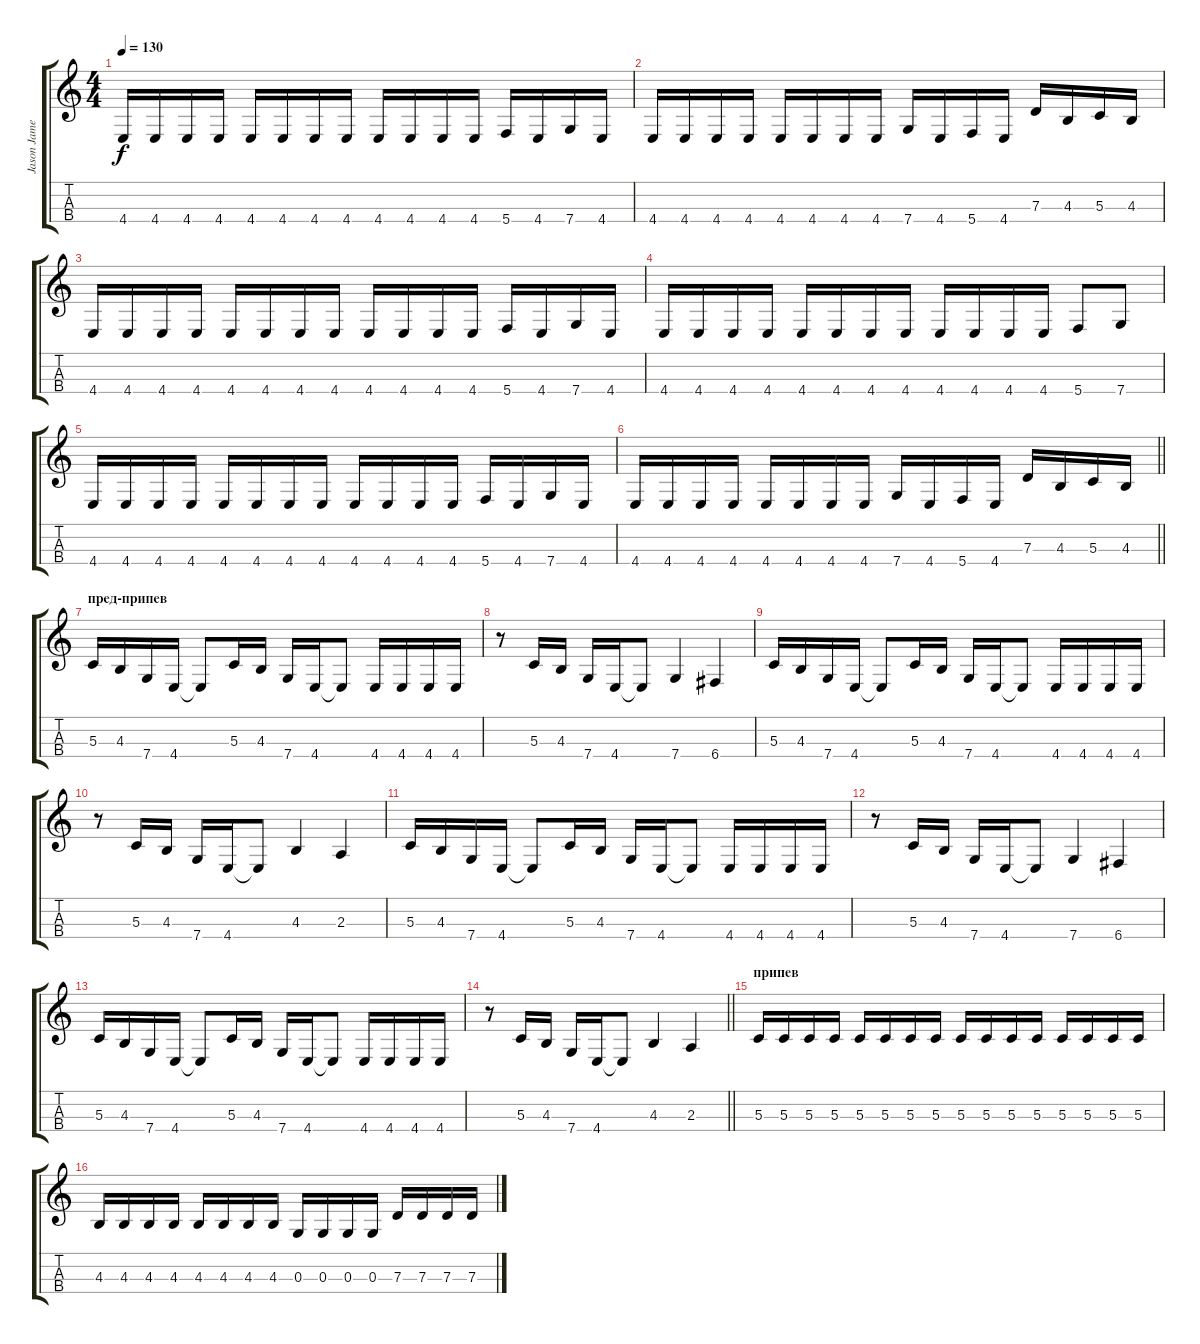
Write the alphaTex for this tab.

\track ("Jason James " "Jason Jame") {instrument electricbasspick}
\staff {score tabs}
\tuning (F3 C3 G2 C2) {hide}
\ts (4 4)
\tempo 130
\clef g2
\ks c
4.4.16{dy f} 4.4.16 4.4.16 4.4.16 4.4.16 4.4.16 4.4.16 4.4.16 4.4.16 4.4.16 4.4.16 4.4.16 5.4.16 4.4.16 7.4.16 4.4.16 |
4.4.16 4.4.16 4.4.16 4.4.16 4.4.16 4.4.16 4.4.16 4.4.16 7.4.16 4.4.16 5.4.16 4.4.16 7.3.16 4.3.16 5.3.16 4.3.16 |
4.4.16 4.4.16 4.4.16 4.4.16 4.4.16 4.4.16 4.4.16 4.4.16 4.4.16 4.4.16 4.4.16 4.4.16 5.4.16 4.4.16 7.4.16 4.4.16 |
4.4.16 4.4.16 4.4.16 4.4.16 4.4.16 4.4.16 4.4.16 4.4.16 4.4.16 4.4.16 4.4.16 4.4.16 5.4.8 7.4.8 |
4.4.16 4.4.16 4.4.16 4.4.16 4.4.16 4.4.16 4.4.16 4.4.16 4.4.16 4.4.16 4.4.16 4.4.16 5.4.16 4.4.16 7.4.16 4.4.16 |
\barLineRight lightlight
4.4.16 4.4.16 4.4.16 4.4.16 4.4.16 4.4.16 4.4.16 4.4.16 7.4.16 4.4.16 5.4.16 4.4.16 7.3.16 4.3.16 5.3.16 4.3.16 |
\section ("" "пред-припев")
5.3.16 4.3.16 7.4.16 4.4.16 4.4{t}.8 5.3.16 4.3.16 7.4.16 4.4.16 4.4{t}.8 4.4.16 4.4.16 4.4.16 4.4.16 |
r.8 5.3.16 4.3.16 7.4.16 4.4.16 4.4{t}.8 7.4.4 6.4.4 |
5.3.16 4.3.16 7.4.16 4.4.16 4.4{t}.8 5.3.16 4.3.16 7.4.16 4.4.16 4.4{t}.8 4.4.16 4.4.16 4.4.16 4.4.16 |
r.8 5.3.16 4.3.16 7.4.16 4.4.16 4.4{t}.8 4.3.4 2.3.4 |
5.3.16 4.3.16 7.4.16 4.4.16 4.4{t}.8 5.3.16 4.3.16 7.4.16 4.4.16 4.4{t}.8 4.4.16 4.4.16 4.4.16 4.4.16 |
r.8 5.3.16 4.3.16 7.4.16 4.4.16 4.4{t}.8 7.4.4 6.4.4 |
5.3.16 4.3.16 7.4.16 4.4.16 4.4{t}.8 5.3.16 4.3.16 7.4.16 4.4.16 4.4{t}.8 4.4.16 4.4.16 4.4.16 4.4.16 |
\barLineRight lightlight
r.8 5.3.16 4.3.16 7.4.16 4.4.16 4.4{t}.8 4.3.4 2.3.4 |
\section ("" "припев")
5.3.16 5.3.16 5.3.16 5.3.16 5.3.16 5.3.16 5.3.16 5.3.16 5.3.16 5.3.16 5.3.16 5.3.16 5.3.16 5.3.16 5.3.16 5.3.16 |
4.3.16 4.3.16 4.3.16 4.3.16 4.3.16 4.3.16 4.3.16 4.3.16 0.3.16 0.3.16 0.3.16 0.3.16 7.3.16 7.3.16 7.3.16 7.3.16
